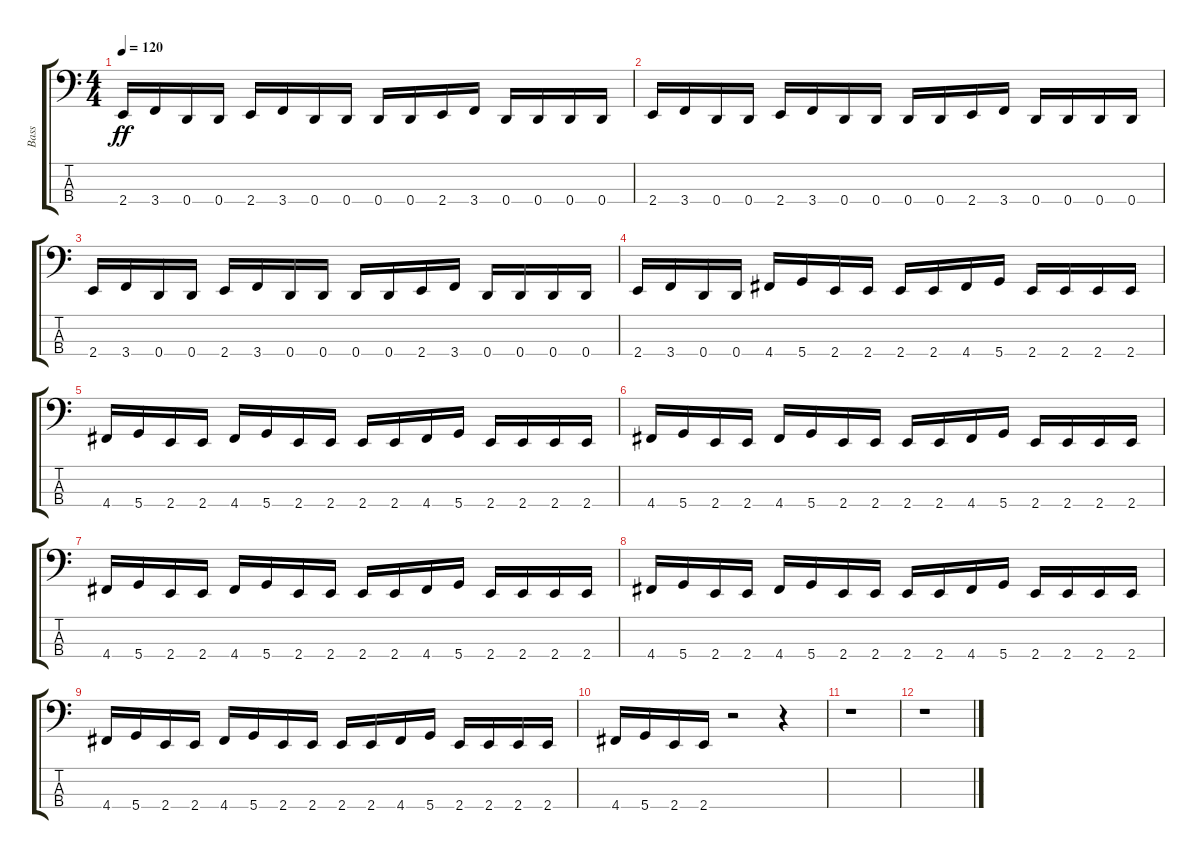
\track ("Bass" "Bass") {instrument electricbasspick}
\staff {score tabs}
\tuning (G2 D2 A1 D1) {hide}
\ts (4 4)
\tempo 120
\clef f4
\ks c
2.4.16{dy ff volume 12} 3.4.16 0.4.16{volume 12} 0.4.16{volume 11} 2.4.16 3.4.16{volume 11} 0.4.16 0.4.16{volume 11} 0.4.16{volume 11} 0.4.16 2.4.16{volume 11} 3.4.16{volume 11} 0.4.16 0.4.16{volume 11} 0.4.16 0.4.16{volume 10} |
2.4.16{volume 10} 3.4.16 0.4.16{volume 10} 0.4.16{volume 10} 2.4.16 3.4.16{volume 10} 0.4.16{volume 10} 0.4.16 0.4.16{volume 10} 0.4.16 2.4.16{volume 10} 3.4.16{volume 10} 0.4.16 0.4.16{volume 9} 0.4.16{volume 9} 0.4.16 |
2.4.16{volume 9} 3.4.16{volume 9} 0.4.16 0.4.16{volume 9} 2.4.16 3.4.16{volume 9} 0.4.16{volume 9} 0.4.16 0.4.16{volume 8} 0.4.16{volume 8} 2.4.16 3.4.16{volume 8} 0.4.16{volume 8} 0.4.16 0.4.16{volume 8} 0.4.16 |
2.4.16{volume 8} 3.4.16{volume 8} 0.4.16 0.4.16{volume 8} 4.4.16{volume 8} 5.4.16 2.4.16{volume 7} 2.4.16{volume 7} 2.4.16 2.4.16{volume 7} 4.4.16 5.4.16{volume 7} 2.4.16{volume 7} 2.4.16 2.4.16{volume 7} 2.4.16{volume 7} |
4.4.16 5.4.16{volume 6} 2.4.16 2.4.16{volume 6} 4.4.16{volume 6} 5.4.16 2.4.16{volume 6} 2.4.16{volume 6} 2.4.16 2.4.16{volume 6} 4.4.16{volume 6} 5.4.16 2.4.16{volume 6} 2.4.16 2.4.16{volume 6} 2.4.16{volume 5} |
4.4.16 5.4.16{volume 5} 2.4.16{volume 5} 2.4.16 4.4.16{volume 5} 5.4.16{volume 5} 2.4.16 2.4.16{volume 5} 2.4.16 2.4.16{volume 5} 4.4.16{volume 4} 5.4.16 2.4.16{volume 4} 2.4.16{volume 4} 2.4.16 2.4.16{volume 4} |
4.4.16{volume 4} 5.4.16 2.4.16{volume 4} 2.4.16 4.4.16{volume 4} 5.4.16{volume 4} 2.4.16 2.4.16{volume 4} 2.4.16{volume 3} 2.4.16 4.4.16{volume 3} 5.4.16 2.4.16{volume 3} 2.4.16{volume 3} 2.4.16 2.4.16{volume 3} |
4.4.16{volume 3} 5.4.16 2.4.16{volume 3} 2.4.16{volume 2} 4.4.16 5.4.16{volume 2} 2.4.16 2.4.16{volume 2} 2.4.16{volume 2} 2.4.16 4.4.16{volume 2} 5.4.16{volume 2} 2.4.16 2.4.16{volume 2} 2.4.16{volume 2} 2.4.16 |
4.4.16{volume 2} 5.4.16 2.4.16{volume 1} 2.4.16{volume 1} 4.4.16 5.4.16{volume 1} 2.4.16{volume 1} 2.4.16 2.4.16{volume 1} 2.4.16{volume 1} 4.4.16 5.4.16{volume 1} 2.4.16 2.4.16{volume 0} 2.4.16{volume 0} 2.4.16 |
4.4.16{volume 0} 5.4.16{volume 0} 2.4.16 2.4.16{volume 0} r.2 r.4 |
r.1 |
r.1
